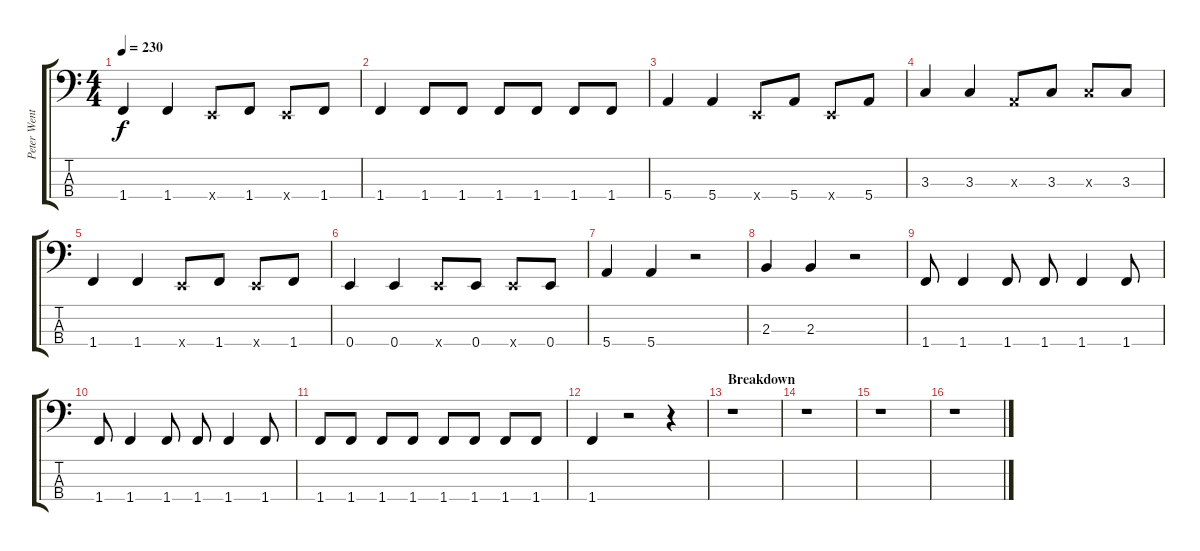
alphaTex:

\track ("Peter Wentz (Bass)" "Peter Went") {instrument electricbasspick}
\staff {score tabs}
\tuning (G2 D2 A1 E1) {hide}
\ts (4 4)
\tempo 230
\clef f4
\ks c
1.4.4{dy f} 1.4.4 0.4{x}.8 1.4.8 0.4{x}.8 1.4.8 |
1.4.4 1.4.8 1.4.8 1.4.8 1.4.8 1.4.8 1.4.8 |
5.4.4 5.4.4 0.4{x}.8 5.4.8 0.4{x}.8 5.4.8 |
3.3.4 3.3.4 0.3{x}.8 3.3.8 3.3{x}.8 3.3.8 |
1.4.4 1.4.4 0.4{x}.8 1.4.8 0.4{x}.8 1.4.8 |
0.4.4 0.4.4 0.4{x}.8 0.4.8 0.4{x}.8 0.4.8 |
5.4.4 5.4.4 r.2 |
2.3.4 2.3.4 r.2 |
1.4.8 1.4.4 1.4.8 1.4.8 1.4.4 1.4.8 |
1.4.8 1.4.4 1.4.8 1.4.8 1.4.4 1.4.8 |
1.4.8 1.4.8 1.4.8 1.4.8 1.4.8 1.4.8 1.4.8 1.4.8 |
1.4.4 r.2 r.4 |
\section ("" "Breakdown")
r.1 |
r.1 |
r.1 |
r.1
